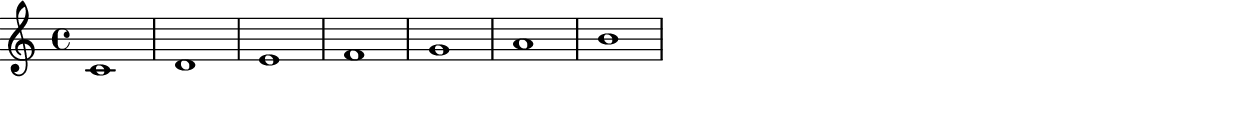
\include "lilypond-book-preamble.ly"
\paper {
  #(define dump-extents #t)

  indent = 0\mm
  line-width = 210\mm - 2.0 * 0.4\in
  ragged-right = ##t
  force-assignment = #""
  line-width = #(- line-width (* mm  3.000000))
}
\header {
  title = ""
  composer = ""
}
\layout {
}

<<
    \new Staff {   \set Staff.instrumentName = "" \set Staff.shortInstrumentName = "" \clef treble <c'>1 <d'>1 <e'>1 <f'>1 <g'>1 <a'>1 <b'>1
               }
>>